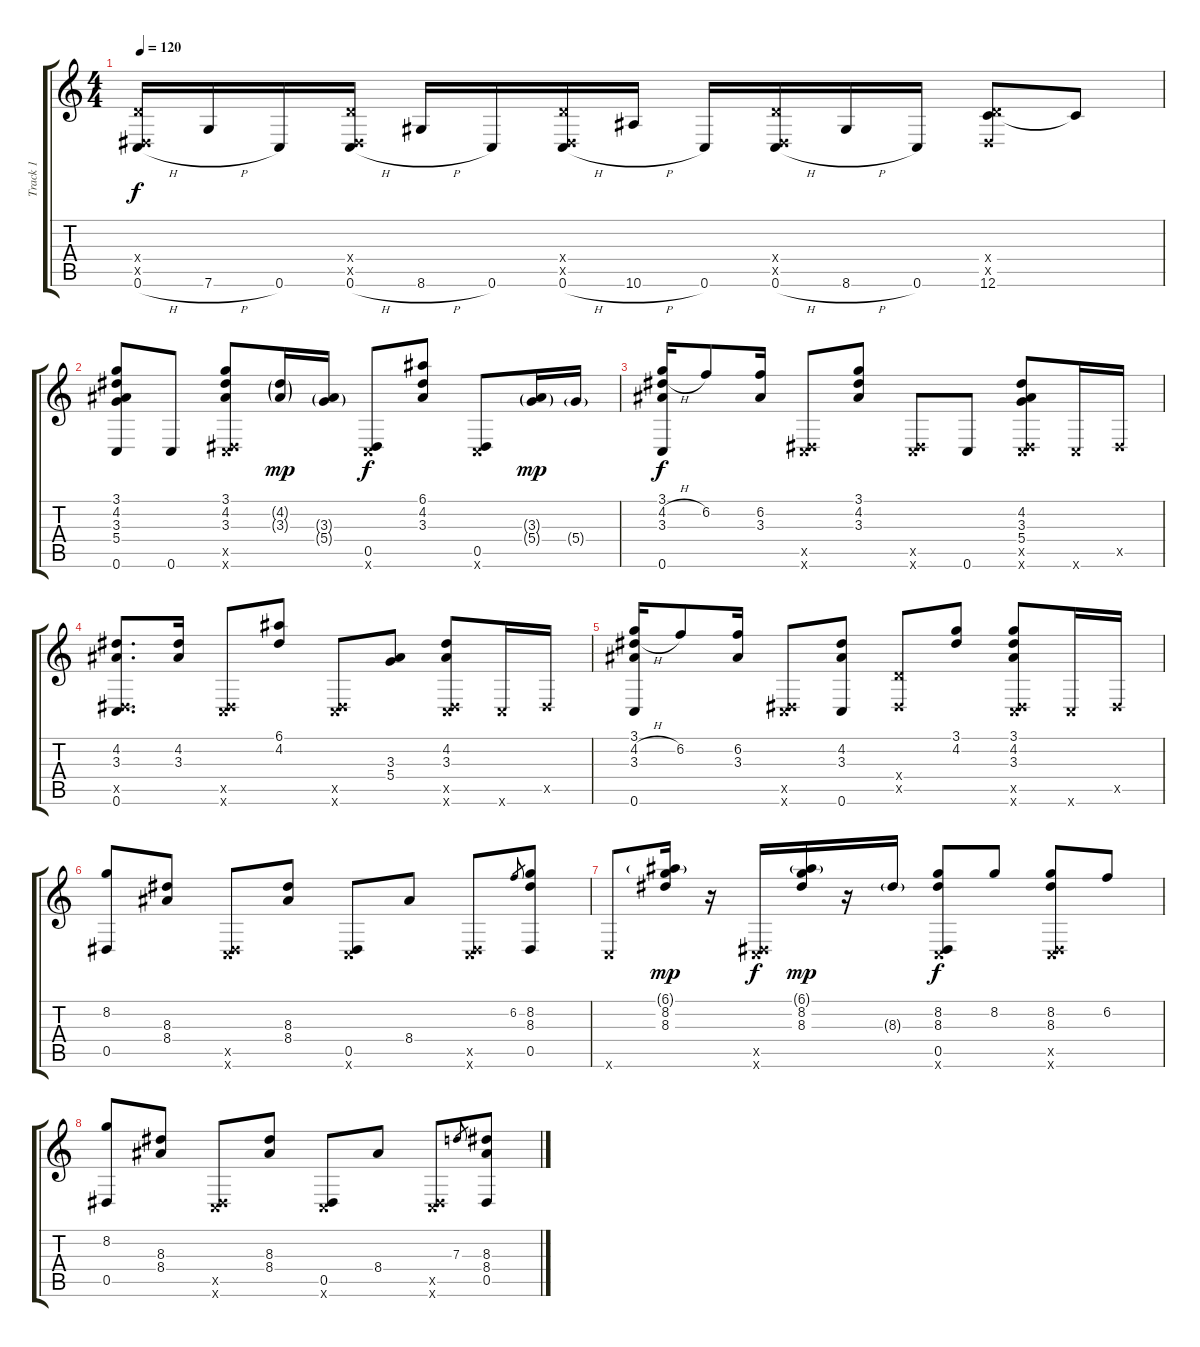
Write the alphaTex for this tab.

\track ("Track 1" "Track 1") {instrument acousticguitarsteel}
\staff {score tabs}
\tuning (E4 B3 G3 D3 Eb2 C2) {hide}
\ts (4 4)
\tempo 120
\clef g2
\ks c
(0.4{x} 0.5{x} 0.6{h}).16{dy f} 7.6{h}.16 0.6.16 (0.4{x} 0.5{x} 0.6{h}).16 8.6{h}.16 0.6.16 (0.4{x} 0.5{x} 0.6{h}).16 10.6{h}.16 0.6.16 (0.4{x} 0.5{x} 0.6{h}).16 8.6{h}.16 0.6.16 (0.4{x} 0.5{x} 12.6).8 12.6{t}.8 |
(3.1 4.2 3.3 5.4 0.6).8 0.6.8 (3.1 4.2 3.3 0.5{x} 0.6{x}).8 (4.2{g} 3.3{g}).16{dy mp} (3.3{g} 5.4{g}).16 (0.5 0.6{x}).8{dy f} (6.1 4.2 3.3).8 (0.5 0.6{x}).8 (3.3{g} 5.4{g}).16{dy mp} 5.4{g}.16 |
(3.1 4.2{h} 3.3 0.6).16{dy f} 6.2.8 (6.2 3.3).16 (0.5{x} 0.6{x}).8 (3.1 4.2 3.3).8 (0.5{x} 0.6{x}).8 0.6.8 (4.2 3.3 5.4 0.5{x} 0.6{x}).8 0.6{x}.16 0.5{x}.16 |
(4.2 3.3 0.5{x} 0.6).8{d} (4.2 3.3).16 (0.5{x} 0.6{x}).8 (6.1 4.2).8 (0.5{x} 0.6{x}).8 (3.3 5.4).8 (4.2 3.3 0.5{x} 0.6{x}).8 0.6{x}.16 0.5{x}.16 |
(3.1 4.2{h} 3.3 0.6).16 6.2.8 (6.2 3.3).16 (0.5{x} 0.6{x}).8 (4.2 3.3 0.6).8 (0.4{x} 0.5{x}).8 (3.1 4.2).8 (3.1 4.2 3.3 0.5{x} 0.6{x}).8 0.6{x}.16 0.5{x}.16 |
(8.2 0.5).8 (8.3 8.4).8 (0.5{x} 0.6{x}).8 (8.3 8.4).8 (0.5 0.6{x}).8 8.4.8 (0.5{x} 0.6{x}).8 6.2.8{gr} (8.2 8.3 0.5).8 |
0.6{x}.8 (6.1{g} 8.2 8.3).16{dy mp} r.16 (0.5{x} 0.6{x}).16{dy f} (6.1{g} 8.2 8.3).16{dy mp} r.16 8.3{g}.16 (8.2 8.3 0.5 0.6{x}).8{dy f} 8.2.8 (8.2 8.3 0.5{x} 0.6{x}).8 6.2.8 |
(8.2 0.5).8 (8.3 8.4).8 (0.5{x} 0.6{x}).8 (8.3 8.4).8 (0.5 0.6{x}).8 8.4.8 (0.5{x} 0.6{x}).8 7.3.8{gr} (8.3 8.4 0.5).8
